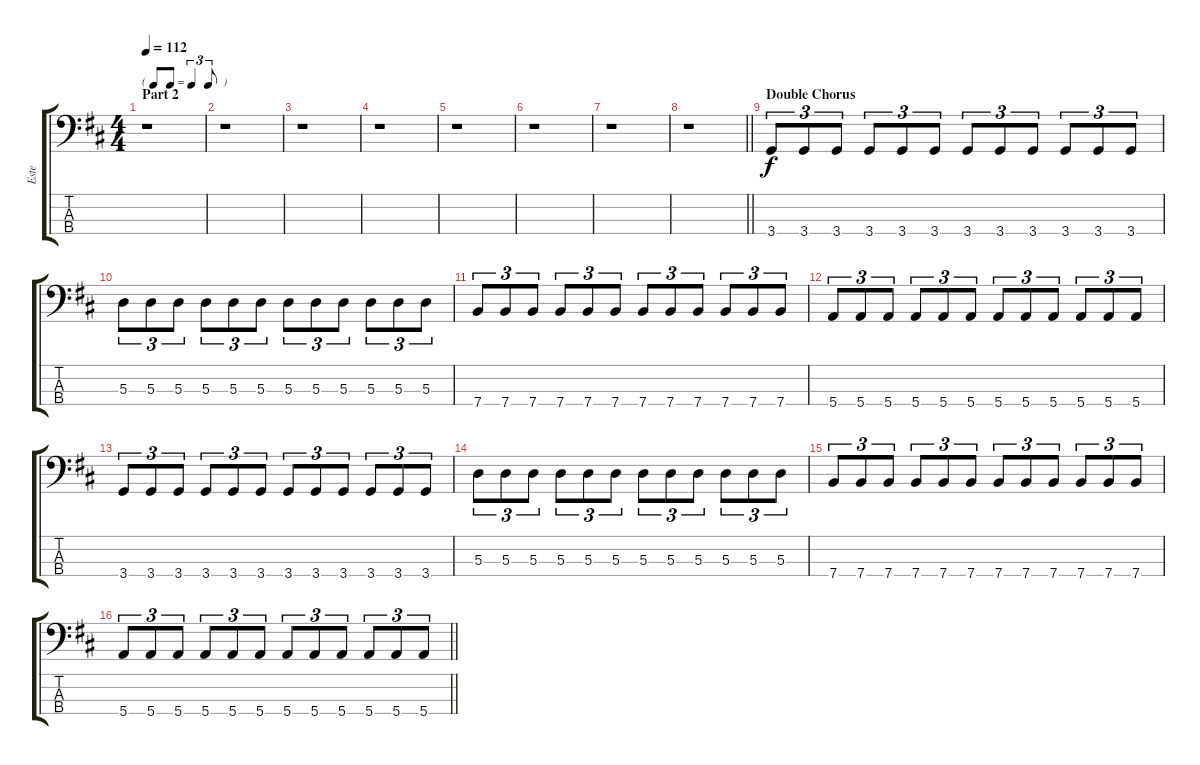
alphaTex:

\track ("Este" "Este") {instrument electricbassfinger}
\staff {score tabs}
\tuning (G2 D2 A1 E1) {hide}
\ts (4 4)
\tf triplet8th
\section ("" "Part 2")
\tempo 112
\clef f4
\ks d
r.1{dy f} |
r.1 |
r.1 |
r.1 |
r.1 |
r.1 |
r.1 |
\barLineRight lightlight
r.1 |
\section ("" "Double Chorus")
3.4.8{tu (3 2)} 3.4.8{tu (3 2)} 3.4.8{tu (3 2)} 3.4.8{tu (3 2)} 3.4.8{tu (3 2)} 3.4.8{tu (3 2)} 3.4.8{tu (3 2)} 3.4.8{tu (3 2)} 3.4.8{tu (3 2)} 3.4.8{tu (3 2)} 3.4.8{tu (3 2)} 3.4.8{tu (3 2)} |
5.3.8{tu (3 2)} 5.3.8{tu (3 2)} 5.3.8{tu (3 2)} 5.3.8{tu (3 2)} 5.3.8{tu (3 2)} 5.3.8{tu (3 2)} 5.3.8{tu (3 2)} 5.3.8{tu (3 2)} 5.3.8{tu (3 2)} 5.3.8{tu (3 2)} 5.3.8{tu (3 2)} 5.3.8{tu (3 2)} |
7.4.8{tu (3 2)} 7.4.8{tu (3 2)} 7.4.8{tu (3 2)} 7.4.8{tu (3 2)} 7.4.8{tu (3 2)} 7.4.8{tu (3 2)} 7.4.8{tu (3 2)} 7.4.8{tu (3 2)} 7.4.8{tu (3 2)} 7.4.8{tu (3 2)} 7.4.8{tu (3 2)} 7.4.8{tu (3 2)} |
5.4.8{tu (3 2)} 5.4.8{tu (3 2)} 5.4.8{tu (3 2)} 5.4.8{tu (3 2)} 5.4.8{tu (3 2)} 5.4.8{tu (3 2)} 5.4.8{tu (3 2)} 5.4.8{tu (3 2)} 5.4.8{tu (3 2)} 5.4.8{tu (3 2)} 5.4.8{tu (3 2)} 5.4.8{tu (3 2)} |
3.4.8{tu (3 2)} 3.4.8{tu (3 2)} 3.4.8{tu (3 2)} 3.4.8{tu (3 2)} 3.4.8{tu (3 2)} 3.4.8{tu (3 2)} 3.4.8{tu (3 2)} 3.4.8{tu (3 2)} 3.4.8{tu (3 2)} 3.4.8{tu (3 2)} 3.4.8{tu (3 2)} 3.4.8{tu (3 2)} |
5.3.8{tu (3 2)} 5.3.8{tu (3 2)} 5.3.8{tu (3 2)} 5.3.8{tu (3 2)} 5.3.8{tu (3 2)} 5.3.8{tu (3 2)} 5.3.8{tu (3 2)} 5.3.8{tu (3 2)} 5.3.8{tu (3 2)} 5.3.8{tu (3 2)} 5.3.8{tu (3 2)} 5.3.8{tu (3 2)} |
7.4.8{tu (3 2)} 7.4.8{tu (3 2)} 7.4.8{tu (3 2)} 7.4.8{tu (3 2)} 7.4.8{tu (3 2)} 7.4.8{tu (3 2)} 7.4.8{tu (3 2)} 7.4.8{tu (3 2)} 7.4.8{tu (3 2)} 7.4.8{tu (3 2)} 7.4.8{tu (3 2)} 7.4.8{tu (3 2)} |
\barLineRight lightlight
5.4.8{tu (3 2)} 5.4.8{tu (3 2)} 5.4.8{tu (3 2)} 5.4.8{tu (3 2)} 5.4.8{tu (3 2)} 5.4.8{tu (3 2)} 5.4.8{tu (3 2)} 5.4.8{tu (3 2)} 5.4.8{tu (3 2)} 5.4.8{tu (3 2)} 5.4.8{tu (3 2)} 5.4.8{tu (3 2)}
